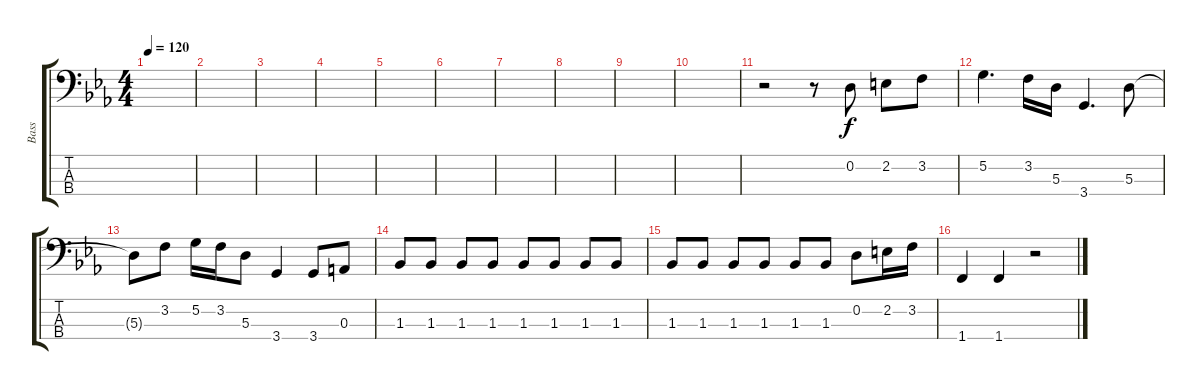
\track ("Bass" "Bass") {instrument electricbassfinger}
\staff {score tabs}
\tuning (G2 D2 A1 E1) {hide}
\ts (4 4)
\tempo 120
\clef f4
\ks eb
|
|
|
|
|
|
|
|
|
|
r.2 r.8 0.2.8 2.2.8 3.2.8 |
5.2.4{d} 3.2.16 5.3.16 3.4.4{d} 5.3.8 |
5.3{t}.8 3.2.8 5.2.16 3.2.16 5.3.8 3.4.4 3.4.8 0.3.8 |
1.3.8 1.3.8 1.3.8 1.3.8 1.3.8 1.3.8 1.3.8 1.3.8 |
1.3.8 1.3.8 1.3.8 1.3.8 1.3.8 1.3.8 0.2.8 2.2.16 3.2.16 |
1.4.4 1.4.4 r.2
